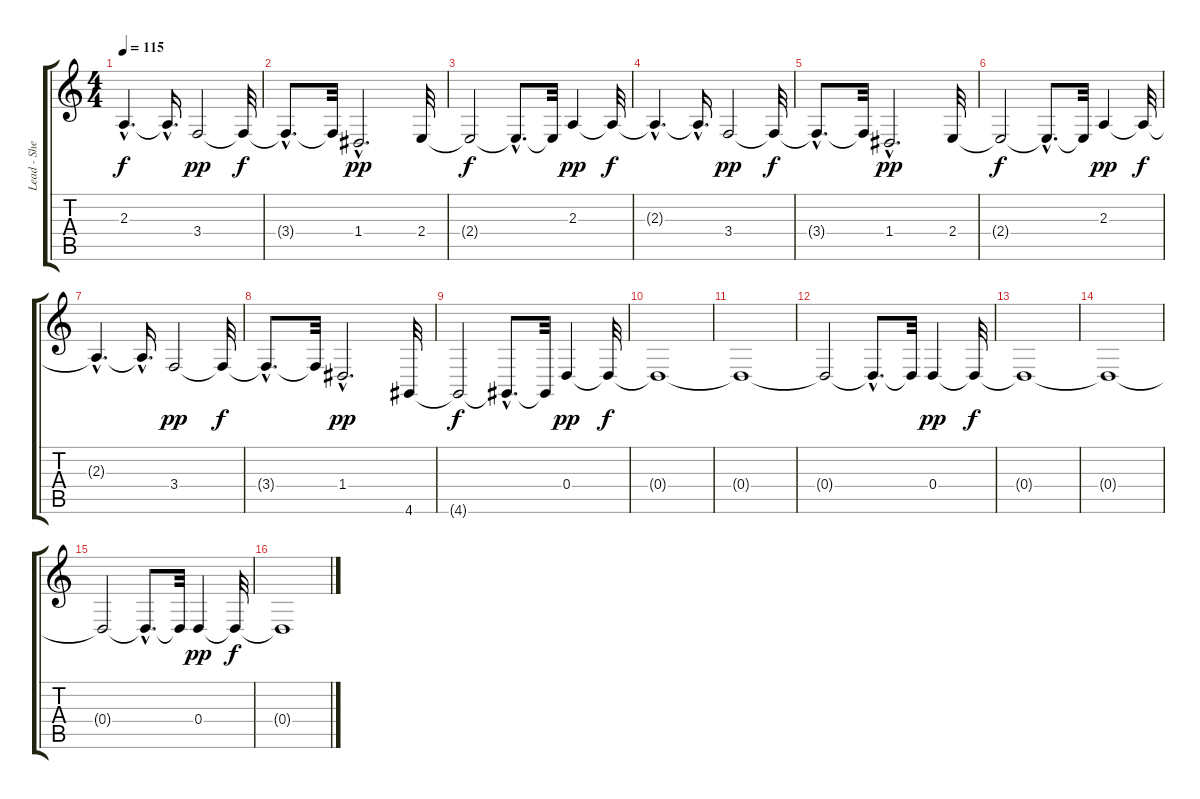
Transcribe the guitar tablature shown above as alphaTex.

\track ("Lead - Sherinian" "Lead - She") {instrument lead2sawtooth}
\staff {score tabs}
\tuning (E4 B3 G3 D3 A2 E2) {hide}
\ts (4 4)
\tempo 115
\clef g2
\ks c
2.3{hac t}.4{d dy f} 2.3{hac t}.16{d} 3.4.2{dy pp} 3.4{t}.32{dy f} |
3.4{hac t}.8{d} 3.4{t}.32 1.4{hac}.2{d dy pp} 2.4.32 |
2.4{t}.2{dy f} 2.4{hac t}.8{d} 2.4{t}.32 2.3.4{dy pp} 2.3{t}.32{dy f} |
2.3{hac t}.4{d} 2.3{hac t}.16{d} 3.4.2{dy pp} 3.4{t}.32{dy f} |
3.4{hac t}.8{d} 3.4{t}.32 1.4{hac}.2{d dy pp} 2.4.32 |
2.4{t}.2{dy f} 2.4{hac t}.8{d} 2.4{t}.32 2.3.4{dy pp} 2.3{t}.32{dy f} |
2.3{hac t}.4{d} 2.3{hac t}.16{d} 3.4.2{dy pp} 3.4{t}.32{dy f} |
3.4{hac t}.8{d} 3.4{t}.32 1.4{hac}.2{d dy pp} 4.6.32 |
4.6{t}.2{dy f} 4.6{hac t}.8{d} 4.6{t}.32 0.4.4{dy pp} 0.4{t}.32{dy f} |
0.4{t}.1 |
0.4{t}.1 |
0.4{t}.2 0.4{hac t}.8{d} 0.4{t}.32 0.4.4{dy pp} 0.4{t}.32{dy f} |
0.4{t}.1 |
0.4{t}.1 |
0.4{t}.2 0.4{hac t}.8{d} 0.4{t}.32 0.4.4{dy pp} 0.4{t}.32{dy f} |
0.4{t}.1
